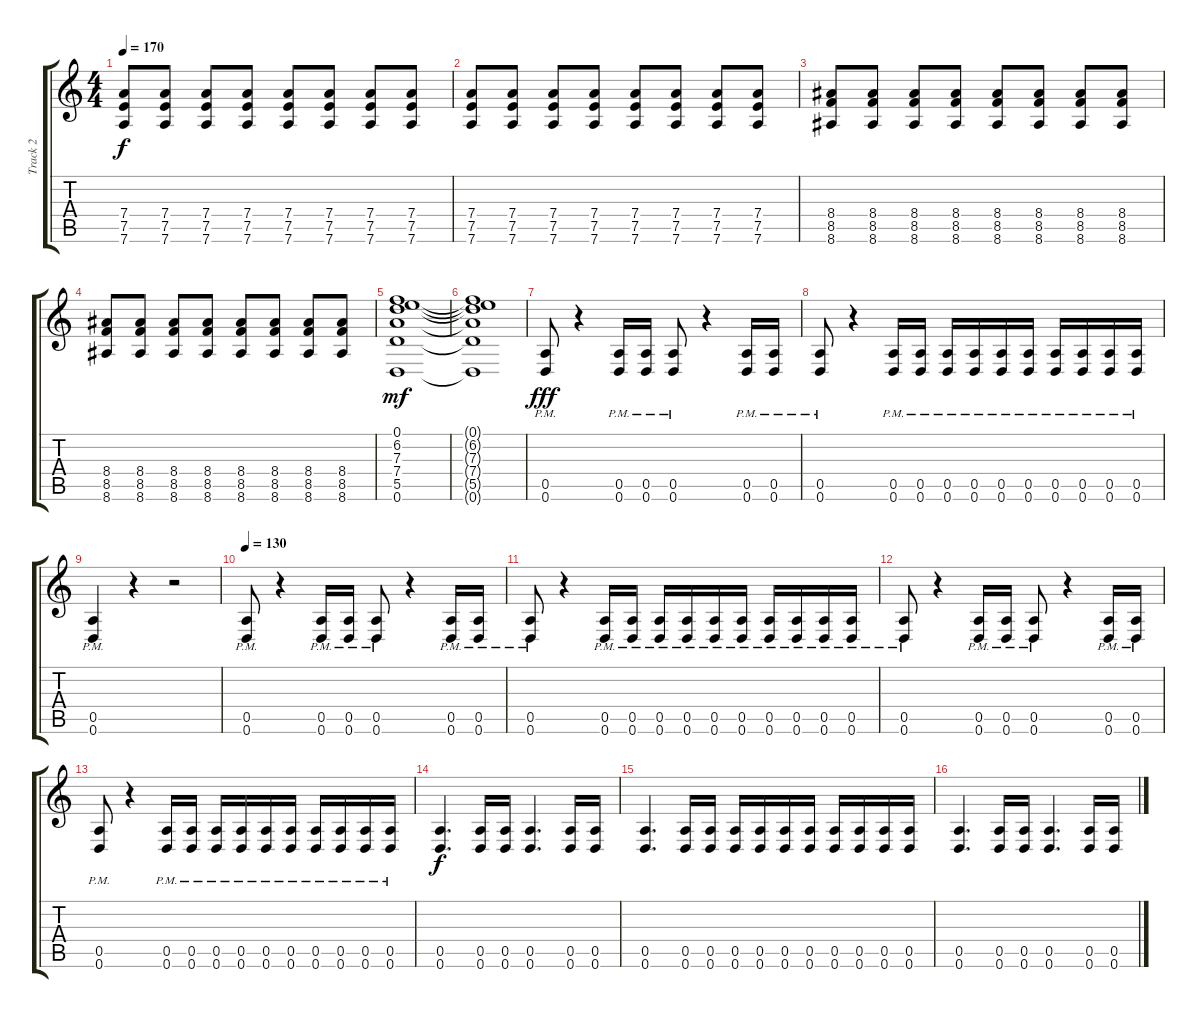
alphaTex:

\track ("Track 2" "Track 2") {instrument distortionguitar}
\staff {score tabs}
\tuning (E4 B3 G3 D3 A2 D2) {hide}
\ts (4 4)
\tempo 170
\clef g2
\ks c
(7.4 7.5 7.6).8{dy f} (7.4 7.5 7.6).8 (7.4 7.5 7.6).8 (7.4 7.5 7.6).8 (7.4 7.5 7.6).8 (7.4 7.5 7.6).8 (7.4 7.5 7.6).8 (7.4 7.5 7.6).8 |
(7.4 7.5 7.6).8 (7.4 7.5 7.6).8 (7.4 7.5 7.6).8 (7.4 7.5 7.6).8 (7.4 7.5 7.6).8 (7.4 7.5 7.6).8 (7.4 7.5 7.6).8 (7.4 7.5 7.6).8 |
(8.4 8.5 8.6).8 (8.4 8.5 8.6).8 (8.4 8.5 8.6).8 (8.4 8.5 8.6).8 (8.4 8.5 8.6).8 (8.4 8.5 8.6).8 (8.4 8.5 8.6).8 (8.4 8.5 8.6).8 |
(8.4 8.5 8.6).8 (8.4 8.5 8.6).8 (8.4 8.5 8.6).8 (8.4 8.5 8.6).8 (8.4 8.5 8.6).8 (8.4 8.5 8.6).8 (8.4 8.5 8.6).8 (8.4 8.5 8.6).8 |
(0.1 6.2 7.3 7.4 5.5 0.6).1{dy mf} |
(0.1{t} 6.2{t} 7.3{t} 7.4{t} 5.5{t} 0.6{t}).1 |
(0.5{pm} 0.6{pm}).8{dy fff} r.4 (0.5{pm} 0.6{pm}).16 (0.5{pm} 0.6{pm}).16 (0.5{pm} 0.6{pm}).8 r.4 (0.5{pm} 0.6{pm}).16 (0.5{pm} 0.6{pm}).16 |
(0.5{pm} 0.6{pm}).8 r.4 (0.5{pm} 0.6{pm}).16 (0.5{pm} 0.6{pm}).16 (0.5{pm} 0.6{pm}).16 (0.5{pm} 0.6{pm}).16 (0.5{pm} 0.6{pm}).16 (0.5{pm} 0.6{pm}).16 (0.5{pm} 0.6{pm}).16 (0.5{pm} 0.6{pm}).16 (0.5{pm} 0.6{pm}).16 (0.5{pm} 0.6{pm}).16 |
(0.5{pm} 0.6{pm}).4 r.4 r.2 |
\tempo 130
(0.5{pm} 0.6{pm}).8 r.4 (0.5{pm} 0.6{pm}).16 (0.5{pm} 0.6{pm}).16 (0.5{pm} 0.6{pm}).8 r.4 (0.5{pm} 0.6{pm}).16 (0.5{pm} 0.6{pm}).16 |
(0.5{pm} 0.6{pm}).8 r.4 (0.5{pm} 0.6{pm}).16 (0.5{pm} 0.6{pm}).16 (0.5{pm} 0.6{pm}).16 (0.5{pm} 0.6{pm}).16 (0.5{pm} 0.6{pm}).16 (0.5{pm} 0.6{pm}).16 (0.5{pm} 0.6{pm}).16 (0.5{pm} 0.6{pm}).16 (0.5{pm} 0.6{pm}).16 (0.5{pm} 0.6{pm}).16 |
(0.5{pm} 0.6{pm}).8 r.4 (0.5{pm} 0.6{pm}).16 (0.5{pm} 0.6{pm}).16 (0.5{pm} 0.6{pm}).8 r.4 (0.5{pm} 0.6{pm}).16 (0.5{pm} 0.6{pm}).16 |
(0.5{pm} 0.6{pm}).8 r.4 (0.5{pm} 0.6{pm}).16 (0.5{pm} 0.6{pm}).16 (0.5{pm} 0.6{pm}).16 (0.5{pm} 0.6{pm}).16 (0.5{pm} 0.6{pm}).16 (0.5{pm} 0.6{pm}).16 (0.5{pm} 0.6{pm}).16 (0.5{pm} 0.6{pm}).16 (0.5{pm} 0.6{pm}).16 (0.5{pm} 0.6{pm}).16 |
(0.5 0.6).4{d dy f} (0.5 0.6).16 (0.5 0.6).16 (0.5 0.6).4{d} (0.5 0.6).16 (0.5 0.6).16 |
(0.5 0.6).4{d} (0.5 0.6).16 (0.5 0.6).16 (0.5 0.6).16 (0.5 0.6).16 (0.5 0.6).16 (0.5 0.6).16 (0.5 0.6).16 (0.5 0.6).16 (0.5 0.6).16 (0.5 0.6).16 |
(0.5 0.6).4{d} (0.5 0.6).16 (0.5 0.6).16 (0.5 0.6).4{d} (0.5 0.6).16 (0.5 0.6).16
